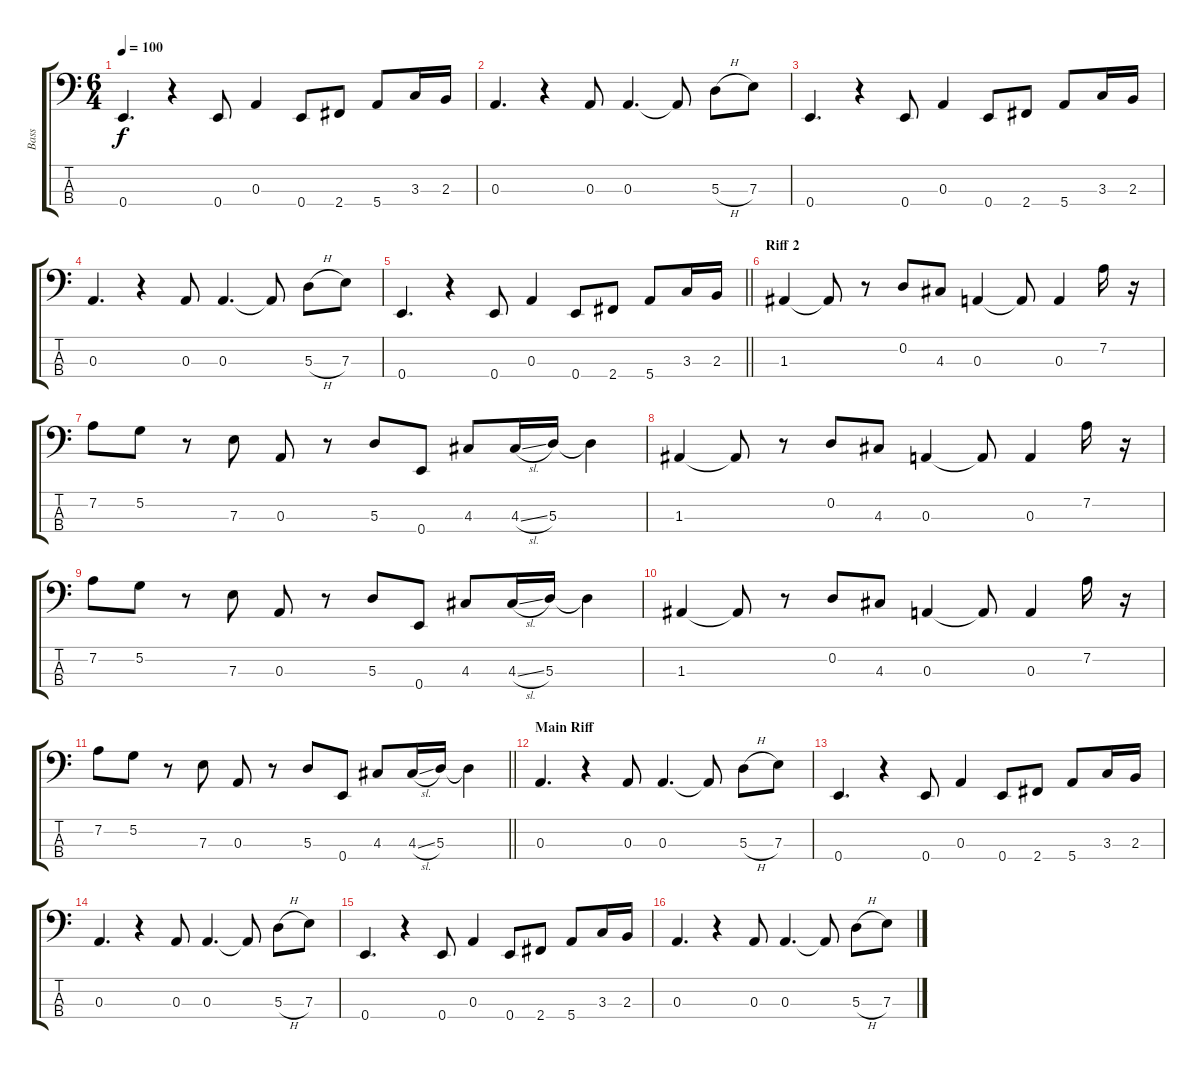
\track ("Bass" "Bass") {instrument electricbassfinger}
\staff {score tabs}
\tuning (G2 D2 A1 E1) {hide}
\ts (6 4)
\tempo 100
\clef f4
\ks c
0.4.4{d dy f} r.4 0.4.8 0.3.4 0.4.8 2.4.8 5.4.8 3.3.16 2.3.16 |
0.3.4{d} r.4 0.3.8 0.3.4{d} 0.3{t}.8 5.3{h}.8 7.3.8 |
0.4.4{d} r.4 0.4.8 0.3.4 0.4.8 2.4.8 5.4.8 3.3.16 2.3.16 |
0.3.4{d} r.4 0.3.8 0.3.4{d} 0.3{t}.8 5.3{h}.8 7.3.8 |
\barLineRight lightlight
0.4.4{d} r.4 0.4.8 0.3.4 0.4.8 2.4.8 5.4.8 3.3.16 2.3.16 |
\section ("" "Riff 2")
1.3.4 1.3{t}.8 r.8 0.2.8 4.3.8 0.3.4 0.3{t}.8 0.3.4 7.2.16 r.16 |
7.2.8 5.2.8 r.8 7.3.8 0.3.8 r.8 5.3.8 0.4.8 4.3.8 4.3{sl}.16 5.3.16 5.3{t}.4 |
1.3.4 1.3{t}.8 r.8 0.2.8 4.3.8 0.3.4 0.3{t}.8 0.3.4 7.2.16 r.16 |
7.2.8 5.2.8 r.8 7.3.8 0.3.8 r.8 5.3.8 0.4.8 4.3.8 4.3{sl}.16 5.3.16 5.3{t}.4 |
1.3.4 1.3{t}.8 r.8 0.2.8 4.3.8 0.3.4 0.3{t}.8 0.3.4 7.2.16 r.16 |
\barLineRight lightlight
7.2.8 5.2.8 r.8 7.3.8 0.3.8 r.8 5.3.8 0.4.8 4.3.8 4.3{sl}.16 5.3.16 5.3{t}.4 |
\section ("" "Main Riff")
0.3.4{d} r.4 0.3.8 0.3.4{d} 0.3{t}.8 5.3{h}.8 7.3.8 |
0.4.4{d} r.4 0.4.8 0.3.4 0.4.8 2.4.8 5.4.8 3.3.16 2.3.16 |
0.3.4{d} r.4 0.3.8 0.3.4{d} 0.3{t}.8 5.3{h}.8 7.3.8 |
0.4.4{d} r.4 0.4.8 0.3.4 0.4.8 2.4.8 5.4.8 3.3.16 2.3.16 |
0.3.4{d} r.4 0.3.8 0.3.4{d} 0.3{t}.8 5.3{h}.8 7.3.8
